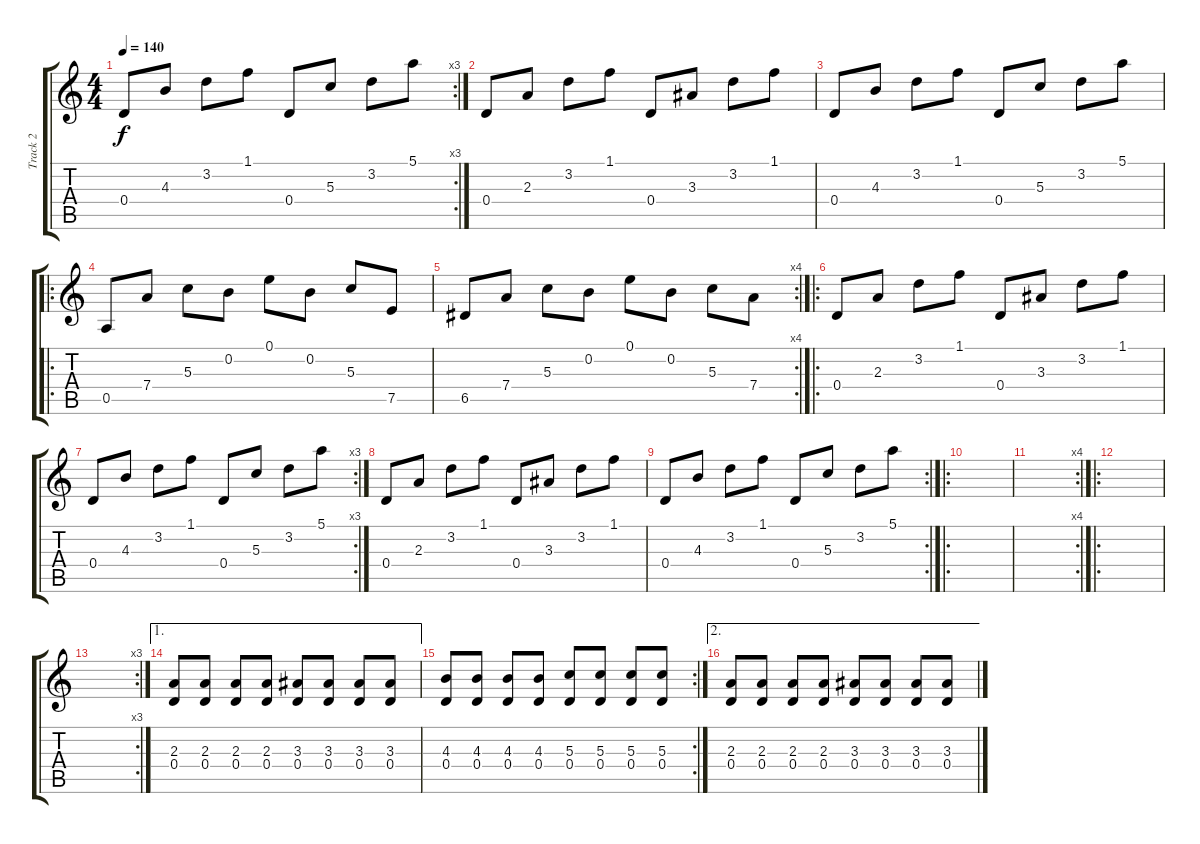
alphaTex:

\track ("Track 2" "Track 2") {instrument acousticguitarsteel}
\staff {score tabs}
\tuning (E4 B3 G3 D3 A2 E2) {hide}
\rc 3
\ts (4 4)
\tempo 140
\clef g2
\ks c
0.4.8{dy f} 4.3.8 3.2.8 1.1.8 0.4.8 5.3.8 3.2.8 5.1.8 |
0.4.8 2.3.8 3.2.8 1.1.8 0.4.8 3.3.8 3.2.8 1.1.8 |
0.4.8 4.3.8 3.2.8 1.1.8 0.4.8 5.3.8 3.2.8 5.1.8 |
\ro
0.5.8 7.4.8 5.3.8 0.2.8 0.1.8 0.2.8 5.3.8 7.5.8 |
\rc 4
6.5.8 7.4.8 5.3.8 0.2.8 0.1.8 0.2.8 5.3.8 7.4.8 |
\ro
0.4.8 2.3.8 3.2.8 1.1.8 0.4.8 3.3.8 3.2.8 1.1.8 |
\rc 3
0.4.8 4.3.8 3.2.8 1.1.8 0.4.8 5.3.8 3.2.8 5.1.8 |
0.4.8 2.3.8 3.2.8 1.1.8 0.4.8 3.3.8 3.2.8 1.1.8 |
\rc 2
0.4.8 4.3.8 3.2.8 1.1.8 0.4.8 5.3.8 3.2.8 5.1.8 |
\ro
|
\rc 4
|
\ro
|
\rc 3
|
\ae 1
(2.3 0.4).8 (2.3 0.4).8 (2.3 0.4).8 (2.3 0.4).8 (3.3 0.4).8 (3.3 0.4).8 (3.3 0.4).8 (3.3 0.4).8 |
\rc 2
(4.3 0.4).8 (4.3 0.4).8 (4.3 0.4).8 (4.3 0.4).8 (5.3 0.4).8 (5.3 0.4).8 (5.3 0.4).8 (5.3 0.4).8 |
\ae 2
(2.3 0.4).8 (2.3 0.4).8 (2.3 0.4).8 (2.3 0.4).8 (3.3 0.4).8 (3.3 0.4).8 (3.3 0.4).8 (3.3 0.4).8
